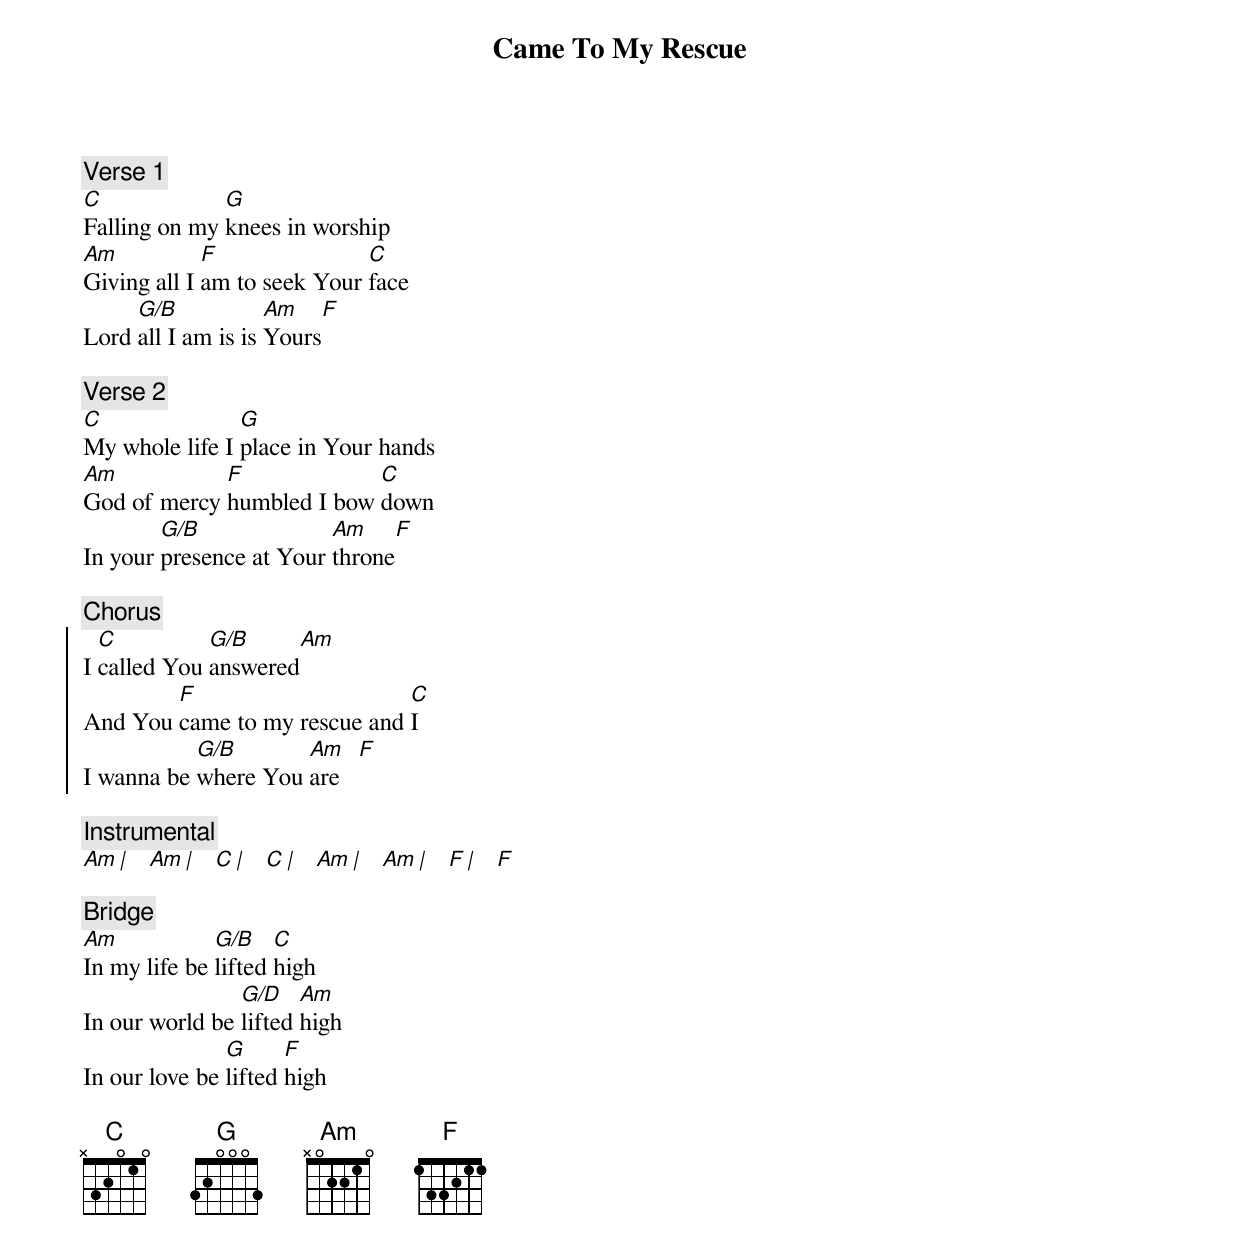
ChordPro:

{title:Came To My Rescue}
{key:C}

{c:Verse 1}
[C]Falling on my [G]knees in worship
[Am]Giving all I [F]am to seek Your [C]face
Lord [G/B]all I am is is [Am]Yours[F]

{c:Verse 2}
[C]My whole life I [G]place in Your hands
[Am]God of mercy [F]humbled I bow [C]down
In your [G/B]presence at Your [Am]throne[F]

{c:Chorus}
{soc}
I [C]called You [G/B]answered[Am]
And You [F]came to my rescue and [C]I
I wanna be [G/B]where You [Am]are   [F]
{eoc}

{c:Instrumental}
[Am][|]   [Am][|]   [C][|]   [C][|]   [Am][|]   [Am][|]   [F][|]   [F]

{c:Bridge}
[Am]In my life be [G/B]lifted [C]high
In our world be [G/D]lifted [Am]high
In our love be [G]lifted [F]high

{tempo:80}
